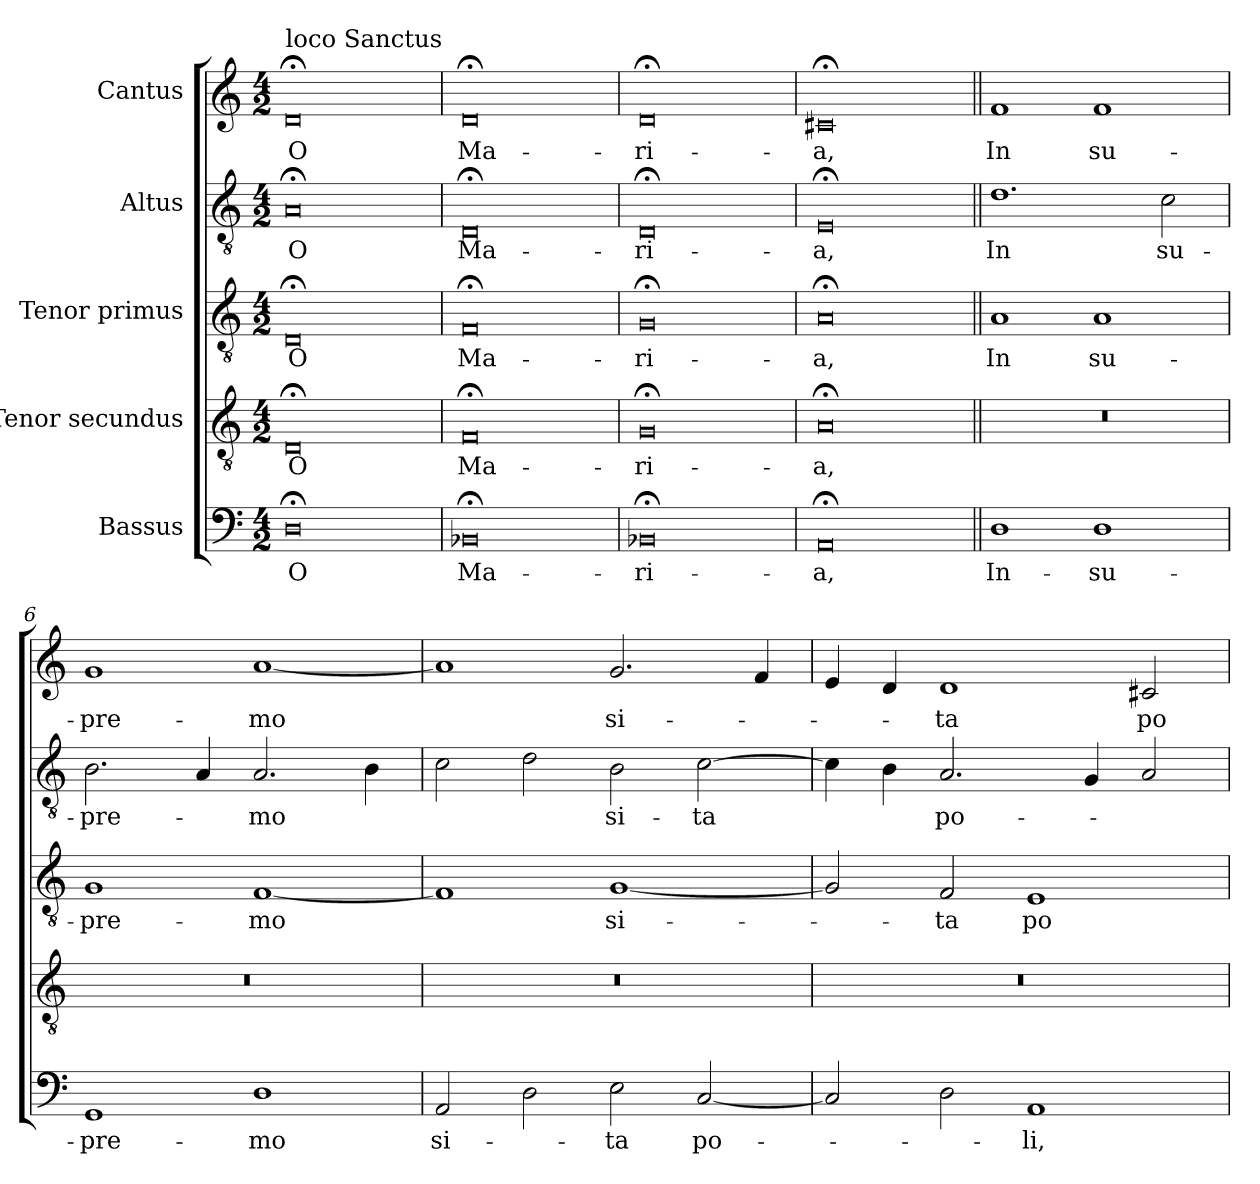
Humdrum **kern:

**kern	**text	**kern	**text	**kern	**text	**kern	**text	**kern	**text
*part5	*part5	*part4	*part4	*part3	*part3	*part2	*part2	*part1	*part1
*staff5	*staff5	*staff4	*staff4	*staff3	*staff3	*staff2	*staff2	*staff1	*staff1
*I"Bassus	*	*I"Tenor secundus	*	*I"Tenor primus	*	*I"Altus	*	*I"Cantus	*
*clefF4	*	*clefGv2	*	*clefGv2	*	*clefGv2	*	*clefG2	*
*k[]	*	*k[]	*	*k[]	*	*k[]	*	*k[]	*
*C:	*	*C:	*	*C:	*	*C:	*	*C:	*
*M4/2	*	*M4/2	*	*M4/2	*	*M4/2	*	*M4/2	*
=1	=1	=1	=1	=1	=1	=1	=1	=1	=1
!	!	!	!	!	!	!	!	!LO:TX:a:t=loco Sanctus	!
0D;<\	O	0D;</	O	0D;</	O	0A;</	O	0d;</	O
=2	=2	=2	=2	=2	=2	=2	=2	=2	=2
0BB-X;</	Ma-	0F;</	Ma-	0F;</	Ma-	0D;</	Ma-	0d;</	Ma-
=3	=3	=3	=3	=3	=3	=3	=3	=3	=3
0BB-X;</	-ri-	0G;</	-ri-	0G;</	-ri-	0D;</	-ri-	0d;</	-ri-
=4	=4	=4	=4	=4	=4	=4	=4	=4	=4
0AA;</	-a,	0A;</	-a,	0A;</	-a,	0E;</	-a,	0c#X;</	-a,
=5||	=5||	=5||	=5||	=5||	=5||	=5||	=5||	=5||	=5||
1D\	In-	0r	.	1A/	In	1.d\	In	1f/	In
1D\	-su-	.	.	1A/	su-	.	.	1f/	su-
.	.	.	.	.	.	2c\	su-	.	.
=6	=6	=6	=6	=6	=6	=6	=6	=6	=6
1GG/	-pre-	0r	.	1G/	-pre-	2.B\	-pre-	1g/	-pre-
.	.	.	.	.	.	4A/	.	.	.
1D\	-mo	.	.	[1F/	-mo	2.A/	-mo	[1a/	-mo
.	.	.	.	.	.	4B\	.	.	.
!!LO:LB:g=z
=7	=7	=7	=7	=7	=7	=7	=7	=7	=7
2AA/	si-	0r	.	1F/]	.	2c\	.	1a/]	.
2D\	.	.	.	.	.	2d\	.	.	.
2E\	-ta	.	.	[1G/	si-	2B\	si-	2.g/	si-
[2C/	po-	.	.	.	.	[2c\	-ta	.	.
.	.	.	.	.	.	.	.	4f/	.
=8	=8	=8	=8	=8	=8	=8	=8	=8	=8
2C/]	.	0r	.	2G/]	.	4c\]	.	4e/	.
.	.	.	.	.	.	4B\	.	4d/	.
2D\	.	.	.	2F/	-ta	2.A/	po-	1d/	-ta
1AA/	-li,	.	.	1E/	po-	.	.	.	.
.	.	.	.	.	.	4G/	.	.	.
.	.	.	.	.	.	2A/	.	2c#X/	po-
=	=	=	=	=	=	=	=	=	=
*-	*-	*-	*-	*-	*-	*-	*-	*-	*-
